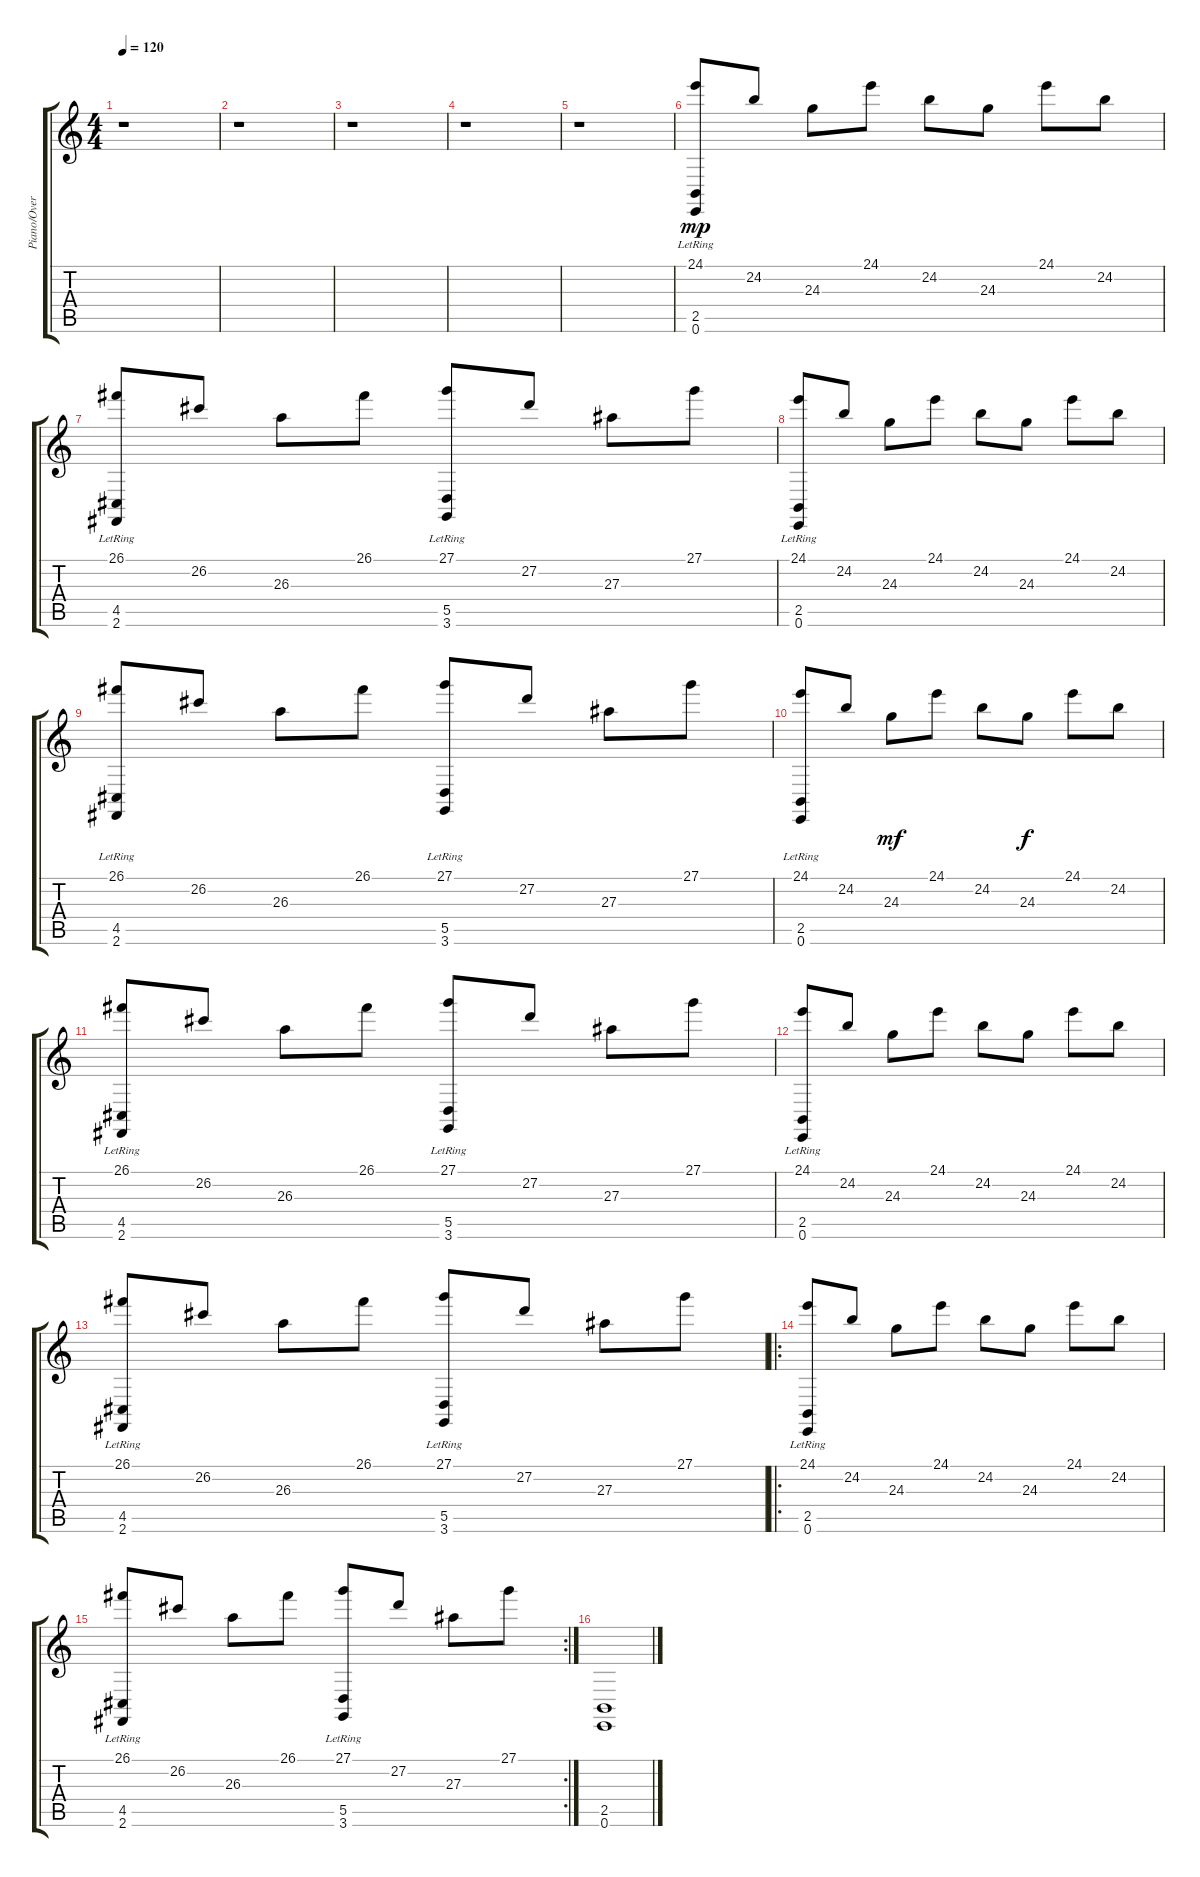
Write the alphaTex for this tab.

\track ("Piano/OverdubGuitar" "Piano/Over") {instrument acousticgrandpiano}
\staff {score tabs}
\tuning (E4 B3 G3 D3 A2 E2) {hide}
\ts (4 4)
\tempo 120
\clef g2
\ks c
r.1{txt "" dy mp instrument acousticgrandpiano} |
r.1 |
r.1 |
r.1 |
r.1 |
(24.1 2.5{lr} 0.6{lr}).8 24.2.8 24.3.8 24.1.8 24.2.8 24.3.8 24.1.8 24.2.8 |
(26.1 4.5{lr} 2.6{lr}).8 26.2.8 26.3.8 26.1.8 (27.1 5.5{lr} 3.6{lr}).8 27.2.8 27.3.8 27.1.8 |
(24.1 2.5{lr} 0.6{lr}).8 24.2.8 24.3.8 24.1.8 24.2.8 24.3.8 24.1.8 24.2.8 |
(26.1 4.5{lr} 2.6{lr}).8 26.2.8 26.3.8 26.1.8 (27.1 5.5{lr} 3.6{lr}).8 27.2.8 27.3.8 27.1.8 |
(24.1 2.5{lr} 0.6{lr}).8 24.2.8 24.3.8{dy mf} 24.1.8 24.2.8 24.3.8{dy f} 24.1.8 24.2.8 |
(26.1 4.5{lr} 2.6{lr}).8 26.2.8 26.3.8 26.1.8 (27.1 5.5{lr} 3.6{lr}).8 27.2.8 27.3.8 27.1.8 |
(24.1 2.5{lr} 0.6{lr}).8 24.2.8 24.3.8 24.1.8 24.2.8 24.3.8 24.1.8 24.2.8 |
(26.1 4.5{lr} 2.6{lr}).8{volume 14} 26.2.8 26.3.8 26.1.8 (27.1 5.5{lr} 3.6{lr}).8 27.2.8 27.3.8 27.1.8 |
\ro
(24.1 2.5{lr} 0.6{lr}).8 24.2.8 24.3.8 24.1.8 24.2.8 24.3.8 24.1.8 24.2.8 |
\rc 2
(26.1 4.5{lr} 2.6{lr}).8 26.2.8 26.3.8 26.1.8 (27.1 5.5{lr} 3.6{lr}).8 27.2.8 27.3.8 27.1.8 |
(2.5 0.6).1{volume 0}
